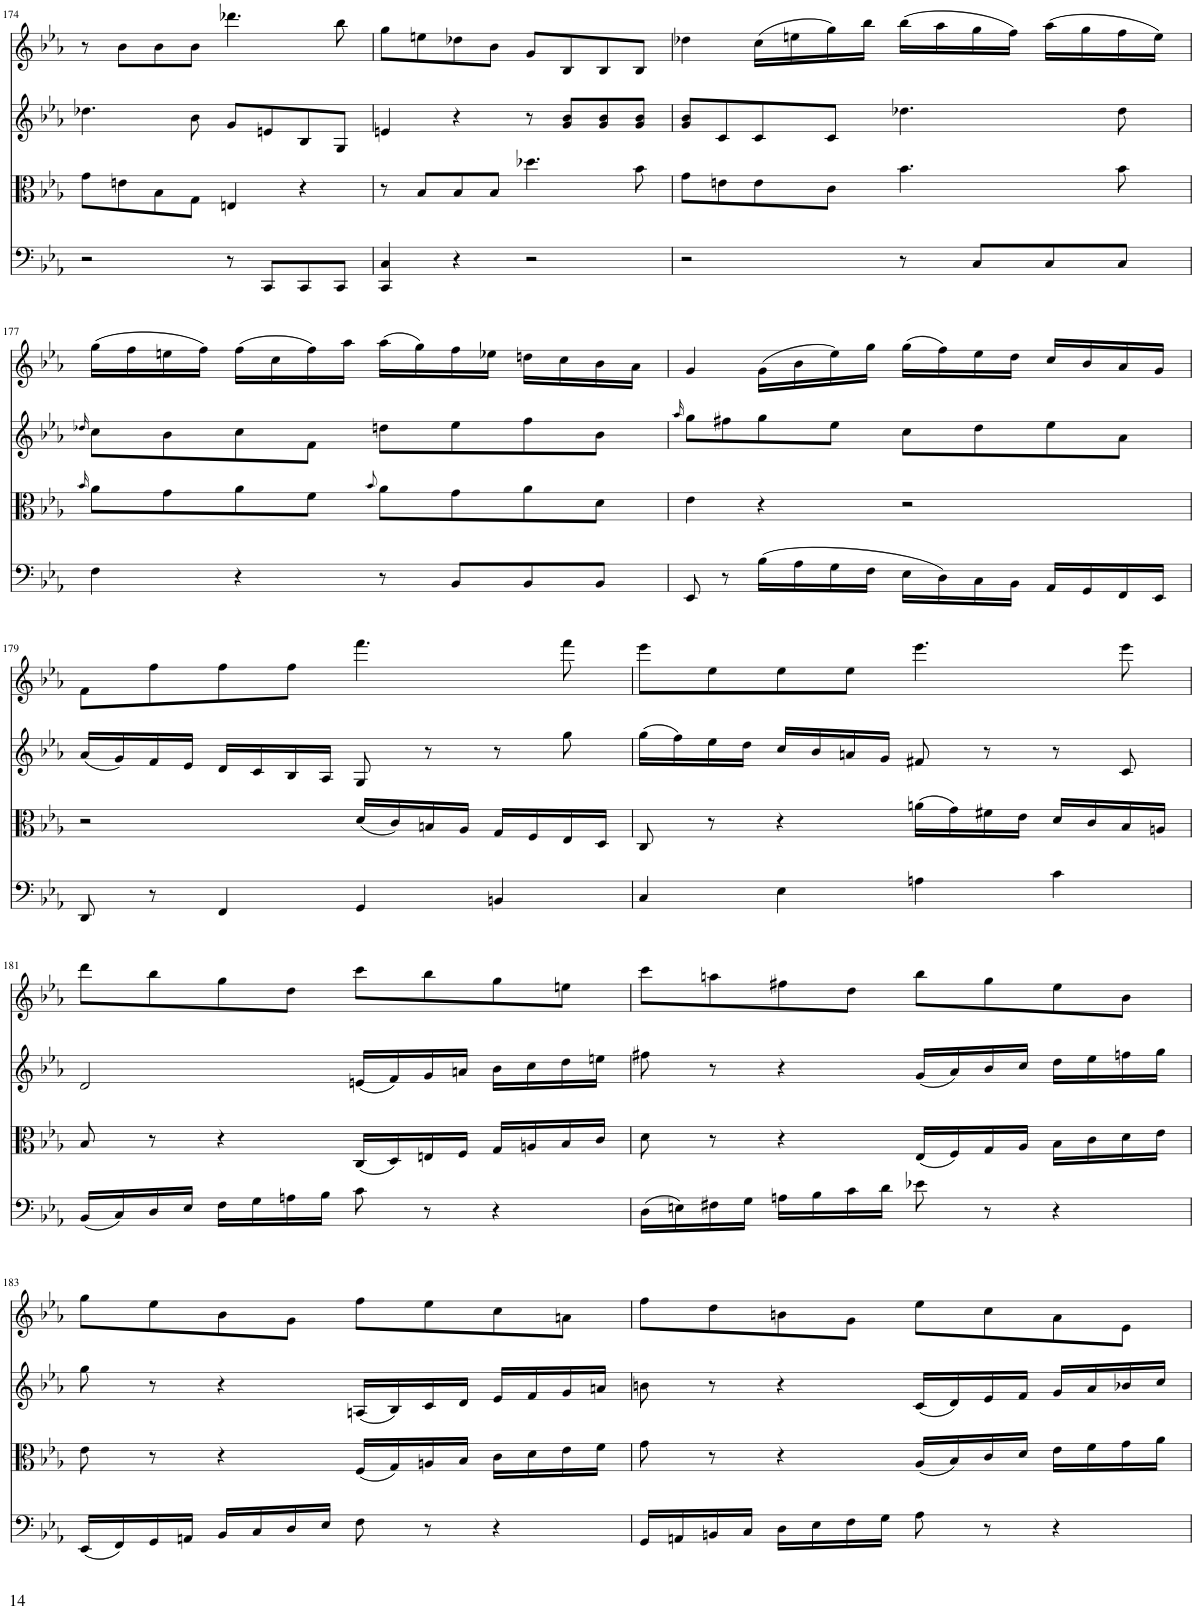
**kern	**kern	**kern	**kern
*part4	*part3	*part2	*part1
*staff4	*staff3	*staff2	*staff1
*I"Piano	*I"Piano	*I"Piano	*I"Piano
*I'Pno	*I'Pno	*I'Pno	*I'Pno
!!LO:PB:g=z
*clefF4	*clefC3	*clefG2	*clefG2
*k[b-e-a-]	*k[b-e-a-]	*k[b-e-a-]	*k[b-e-a-]
*M4/4	*M4/4	*M4/4	*M4/4
*met(c)	*met(c)	*met(c)	*met(c)
=174	=174	=174	=174
2r	8g\L	4.dd-X\	8r
.	8en\	.	8b-\L
.	8B-\	.	8b-\
.	8G\J	8b-\	8b-\J
8r	4En/	8g/L	4.ddd-X\
8CC/L	.	8en/	.
8CC/	4r	8B-/	.
8CC/J	.	8G/J	8bb-\
=175	=175	=175	=175
4CC/ 4C/	8r	4en/	8gg\L
.	8B-/L	.	8een\
4r	8B-/	4r	8dd-X\
.	8B-/J	.	8b-\J
2r	4.dd-X\	8r	8g/L
.	.	8g/ 8b-/L	8B-/
.	.	8g/ 8b-/	8B-/
.	8b-\	8g/ 8b-/J	8B-/J
=176	=176	=176	=176
2r	8g\L	8g/ 8b-/L	4dd-X\
.	8en\	8c/	.
.	8e\	8c/	(16cc\LL
.	.	.	16een\
.	8c\J	8c/J	16gg\)
.	.	.	16bb-\JJ
8r	4.b-\	4.dd-X\	(16bb-\LL
.	.	.	16aa-\
8C/L	.	.	16gg\
.	.	.	16ff\JJ)
8C/	.	.	(16aa-\LL
.	.	.	16gg\
8C/J	8b-\	8dd-\	16ff\
.	.	.	16ee\JJ)
!!LO:LB:g=z
=177	=177	=177	=177
.	16qb-/	16qdd-X/	.
4F\	8a-\L	8cc\L	(16gg\LL
.	.	.	16ff\
.	8g\	8b-\	16een\
.	.	.	16ff\JJ)
4r	8a-\	8cc\	(16ff\LL
.	.	.	16cc\
.	8f\J	8f\J	16ff\)
.	.	.	16aa-\JJ
.	8qb-/	.	.
8r	8a-\L	8ddn\L	(16aa-\LL
.	.	.	16gg\)
8BB-/L	8g\	8ee-\	16ff\
.	.	.	16ee-X\JJ
8BB-/	8a-\	8ff\	16ddn\LL
.	.	.	16cc\
8BB-/J	8d\J	8b-\J	16b-\
.	.	.	16a-\JJ
=178	=178	=178	=178
.	.	16qaa-/	.
8EE-/	4e-\	8gg\L	4g/
8r	.	8ff#X\	.
(16B-\LL	4r	8gg\	(16g\LL
16A-\	.	.	16b-\
16G\	.	8ee-\J	16ee-\)
16F\JJ	.	.	16gg\JJ
16E-\LL	2r	8cc\L	(16gg\LL
16D\)	.	.	16ff\)
16C\	.	8dd\	16ee-\
16BB-\JJ	.	.	16dd\JJ
16AA-/LL	.	8ee-\	16cc/LL
16GG/	.	.	16b-/
16FF/	.	8a-\J	16a-/
16EE-/JJ	.	.	16g/JJ
!!LO:LB:g=z
=179	=179	=179	=179
8DD/	2r	(16a-/LL	8f\L
.	.	16g/)	.
8r	.	16f/	8ff\
.	.	16e-/JJ	.
4FF/	.	16d/LL	8ff\
.	.	16c/	.
.	.	16B-/	8ff\J
.	.	16A-/JJ	.
4GG/	(16d/LL	8G/	4.fff\
.	16c/)	.	.
.	16Bn/	8r	.
.	16A-/JJ	.	.
4BBn/	16G/LL	8r	.
.	16F/	.	.
.	16E-/	8gg\	8fff\
.	16D/JJ	.	.
=180	=180	=180	=180
4C/	8C/	(16gg\LL	8eee-\L
.	.	16ff\)	.
.	8r	16ee-\	8ee-\
.	.	16dd\JJ	.
4E-\	4r	16cc/LL	8ee-\
.	.	16b-/	.
.	.	16an/	8ee-\J
.	.	16g/JJ	.
4An\	(16an\LL	8f#X/	4.eee-\
.	16g\)	.	.
.	16f#X\	8r	.
.	16e-\JJ	.	.
4c\	16d/LL	8r	.
.	16c/	.	.
.	16B-/	8c/	8eee-\
.	16An/JJ	.	.
!!LO:LB:g=z
=181	=181	=181	=181
(16BB-/LL	8B-/	2d/	8ddd\L
16C/)	.	.	.
16D/	8r	.	8bb-\
16E-/JJ	.	.	.
16F\LL	4r	.	8gg\
16G\	.	.	.
16An\	.	.	8dd\J
16B-\JJ	.	.	.
8c\	(16C/LL	(16en/LL	8ccc\L
.	16D/)	16f/)	.
8r	16En/	16g/	8bb-\
.	16F/JJ	16an/JJ	.
4r	16G/LL	16b-\LL	8gg\
.	16An/	16cc\	.
.	16B-/	16dd\	8een\J
.	16c/JJ	16een\JJ	.
=182	=182	=182	=182
(16D\LL	8d\	8ff#X\	8ccc\L
16En\)	.	.	.
16F#X\	8r	8r	8aan\
16G\JJ	.	.	.
16An\LL	4r	4r	8ff#X\
16B-\	.	.	.
16c\	.	.	8dd\J
16d\JJ	.	.	.
8e-X\	(16E-/LL	(16g/LL	8bb-\L
.	16F/)	16a-/)	.
8r	16G/	16b-/	8gg\
.	16A-/JJ	16cc/JJ	.
4r	16B-\LL	16dd\LL	8ee-\
.	16c\	16ee-\	.
.	16d\	16ffn\	8b-\J
.	16e-\JJ	16gg\JJ	.
!!LO:LB:g=z
=183	=183	=183	=183
(16EE-/LL	8e-\	8gg\	8gg\L
16FF/)	.	.	.
16GG/	8r	8r	8ee-\
16AAn/JJ	.	.	.
16BB-/LL	4r	4r	8b-\
16C/	.	.	.
16D/	.	.	8g\J
16E-/JJ	.	.	.
8F\	(16F/LL	(16An/LL	8ff\L
.	16G/)	16B-/)	.
8r	16An/	16c/	8ee-\
.	16B-/JJ	16d/JJ	.
4r	16c\LL	16e-/LL	8cc\
.	16d\	16f/	.
.	16e-\	16g/	8an\J
.	16f\JJ	16an/JJ	.
=184	=184	=184	=184
16GG/LL	8g\	8bn\	8ff\L
16AAn/	.	.	.
16BBn/	8r	8r	8dd\
16C/JJ	.	.	.
16D\LL	4r	4r	8bn\
16E-\	.	.	.
16F\	.	.	8g\J
16G\JJ	.	.	.
8A-\	(16A-/LL	(16c/LL	8ee-\L
.	16B-/)	16d/)	.
8r	16c/	16e-/	8cc\
.	16d/JJ	16f/JJ	.
4r	16e-\LL	16g/LL	8a-\
.	16f\	16a-/	.
.	16g\	16b-X/	8e-\J
.	16a-\JJ	16cc/JJ	.
=	=	=	=
*-	*-	*-	*-
